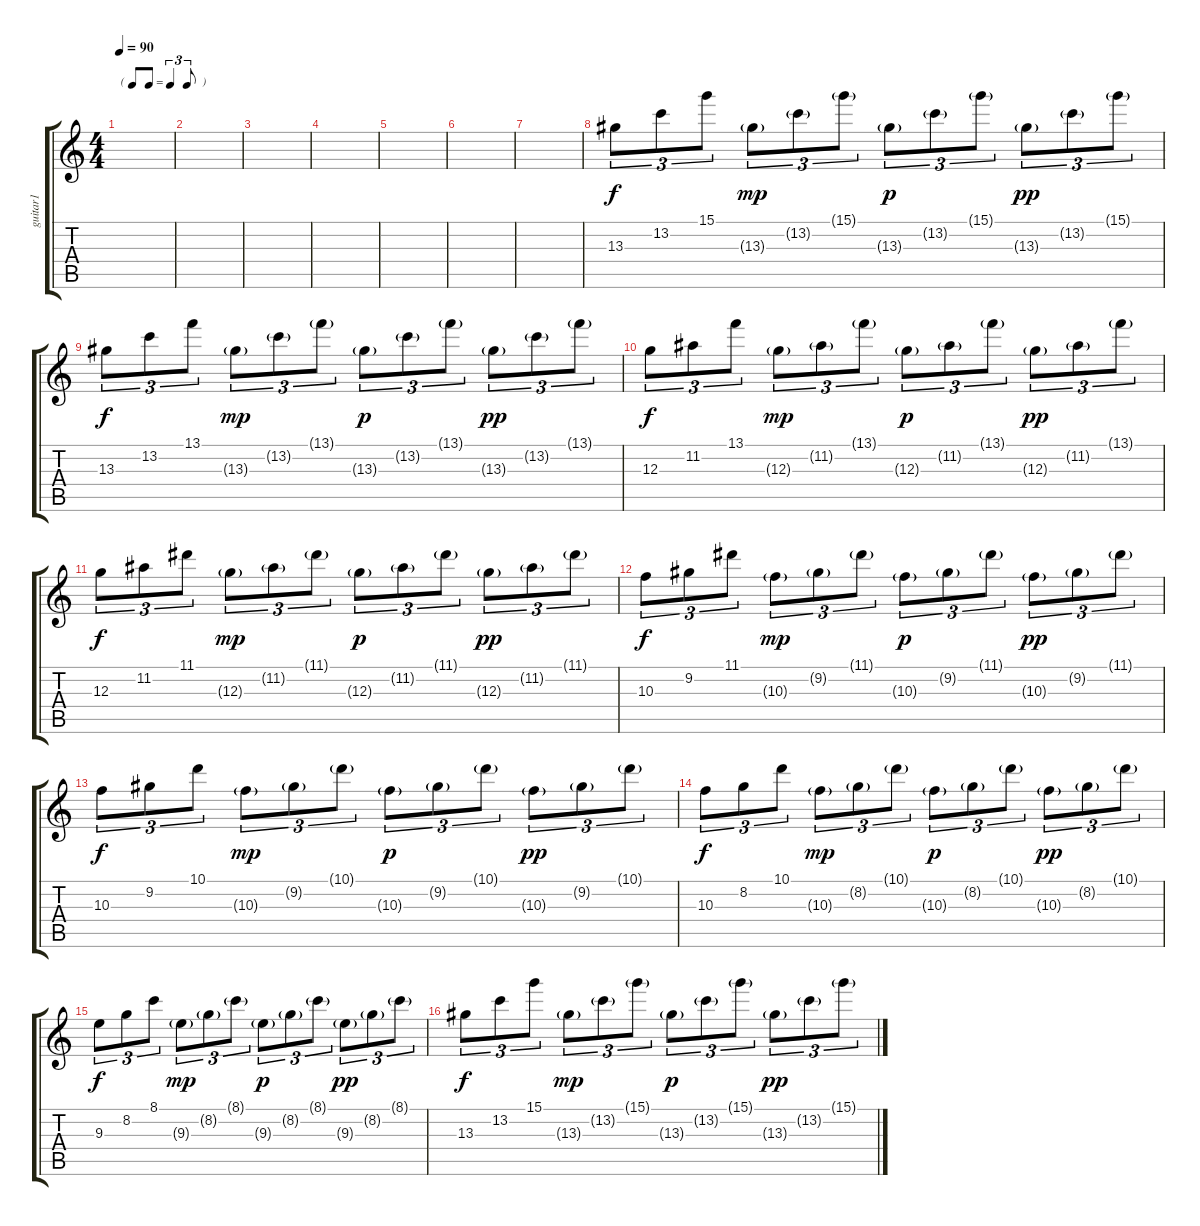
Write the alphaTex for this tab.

\track ("guitar1" "guitar1") {instrument electricguitarclean}
\staff {score tabs}
\tuning (E4 B3 G3 D3 A2 E2) {hide}
\ts (4 4)
\tf triplet8th
\tempo 90
\clef g2
\ks c
|
|
|
|
|
|
|
13.3.8{tu (3 2) dy f} 13.2.8{tu (3 2)} 15.1.8{tu (3 2)} 13.3{g}.8{tu (3 2) dy mp} 13.2{g}.8{tu (3 2)} 15.1{g}.8{tu (3 2)} 13.3{g}.8{tu (3 2) dy p} 13.2{g}.8{tu (3 2)} 15.1{g}.8{tu (3 2)} 13.3{g}.8{tu (3 2) dy pp} 13.2{g}.8{tu (3 2)} 15.1{g}.8{tu (3 2)} |
13.3.8{tu (3 2) dy f} 13.2.8{tu (3 2)} 13.1.8{tu (3 2)} 13.3{g}.8{tu (3 2) dy mp} 13.2{g}.8{tu (3 2)} 13.1{g}.8{tu (3 2)} 13.3{g}.8{tu (3 2) dy p} 13.2{g}.8{tu (3 2)} 13.1{g}.8{tu (3 2)} 13.3{g}.8{tu (3 2) dy pp} 13.2{g}.8{tu (3 2)} 13.1{g}.8{tu (3 2)} |
12.3.8{tu (3 2) dy f} 11.2.8{tu (3 2)} 13.1.8{tu (3 2)} 12.3{g}.8{tu (3 2) dy mp} 11.2{g}.8{tu (3 2)} 13.1{g}.8{tu (3 2)} 12.3{g}.8{tu (3 2) dy p} 11.2{g}.8{tu (3 2)} 13.1{g}.8{tu (3 2)} 12.3{g}.8{tu (3 2) dy pp} 11.2{g}.8{tu (3 2)} 13.1{g}.8{tu (3 2)} |
12.3.8{tu (3 2) dy f} 11.2.8{tu (3 2)} 11.1.8{tu (3 2)} 12.3{g}.8{tu (3 2) dy mp} 11.2{g}.8{tu (3 2)} 11.1{g}.8{tu (3 2)} 12.3{g}.8{tu (3 2) dy p} 11.2{g}.8{tu (3 2)} 11.1{g}.8{tu (3 2)} 12.3{g}.8{tu (3 2) dy pp} 11.2{g}.8{tu (3 2)} 11.1{g}.8{tu (3 2)} |
10.3.8{tu (3 2) dy f} 9.2.8{tu (3 2)} 11.1.8{tu (3 2)} 10.3{g}.8{tu (3 2) dy mp} 9.2{g}.8{tu (3 2)} 11.1{g}.8{tu (3 2)} 10.3{g}.8{tu (3 2) dy p} 9.2{g}.8{tu (3 2)} 11.1{g}.8{tu (3 2)} 10.3{g}.8{tu (3 2) dy pp} 9.2{g}.8{tu (3 2)} 11.1{g}.8{tu (3 2)} |
10.3.8{tu (3 2) dy f} 9.2.8{tu (3 2)} 10.1.8{tu (3 2)} 10.3{g}.8{tu (3 2) dy mp} 9.2{g}.8{tu (3 2)} 10.1{g}.8{tu (3 2)} 10.3{g}.8{tu (3 2) dy p} 9.2{g}.8{tu (3 2)} 10.1{g}.8{tu (3 2)} 10.3{g}.8{tu (3 2) dy pp} 9.2{g}.8{tu (3 2)} 10.1{g}.8{tu (3 2)} |
10.3.8{tu (3 2) dy f} 8.2.8{tu (3 2)} 10.1.8{tu (3 2)} 10.3{g}.8{tu (3 2) dy mp} 8.2{g}.8{tu (3 2)} 10.1{g}.8{tu (3 2)} 10.3{g}.8{tu (3 2) dy p} 8.2{g}.8{tu (3 2)} 10.1{g}.8{tu (3 2)} 10.3{g}.8{tu (3 2) dy pp} 8.2{g}.8{tu (3 2)} 10.1{g}.8{tu (3 2)} |
9.3.8{tu (3 2) dy f} 8.2.8{tu (3 2)} 8.1.8{tu (3 2)} 9.3{g}.8{tu (3 2) dy mp} 8.2{g}.8{tu (3 2)} 8.1{g}.8{tu (3 2)} 9.3{g}.8{tu (3 2) dy p} 8.2{g}.8{tu (3 2)} 8.1{g}.8{tu (3 2)} 9.3{g}.8{tu (3 2) dy pp} 8.2{g}.8{tu (3 2)} 8.1{g}.8{tu (3 2)} |
13.3.8{tu (3 2) dy f} 13.2.8{tu (3 2)} 15.1.8{tu (3 2)} 13.3{g}.8{tu (3 2) dy mp} 13.2{g}.8{tu (3 2)} 15.1{g}.8{tu (3 2)} 13.3{g}.8{tu (3 2) dy p} 13.2{g}.8{tu (3 2)} 15.1{g}.8{tu (3 2)} 13.3{g}.8{tu (3 2) dy pp} 13.2{g}.8{tu (3 2)} 15.1{g}.8{tu (3 2)}
